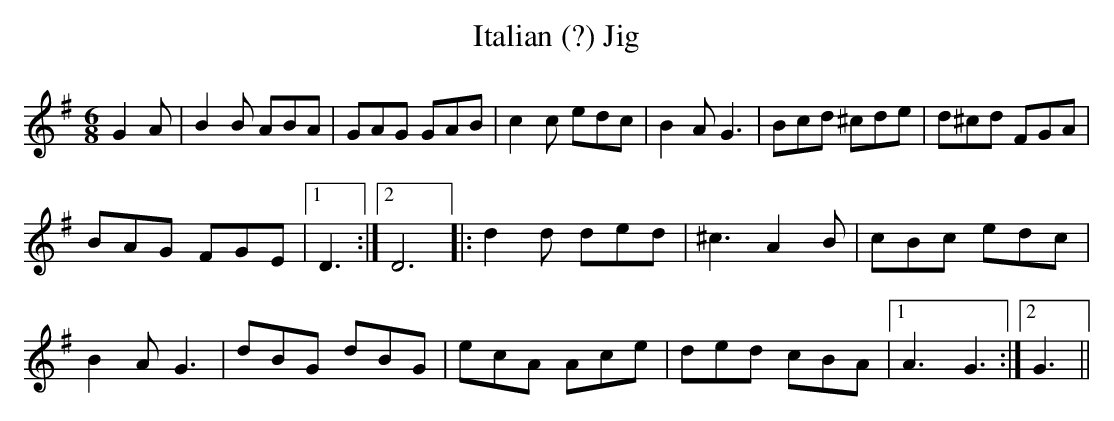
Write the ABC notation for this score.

X:1
T:Italian (?) Jig
M:6/8
L:1/8
K:G
G2A | B2B ABA | GAG GAB | c2c edc | B2A G3 | Bcd ^cde | d^cd FGA |
BAG FGE |1D3 :|2 D6 |: d2d ded | ^c3 A2B | cBc edc |
B2A G3 | dBG dBG | ecA Ace | ded cBA |1 A3 G3 :|2 G3 ||
